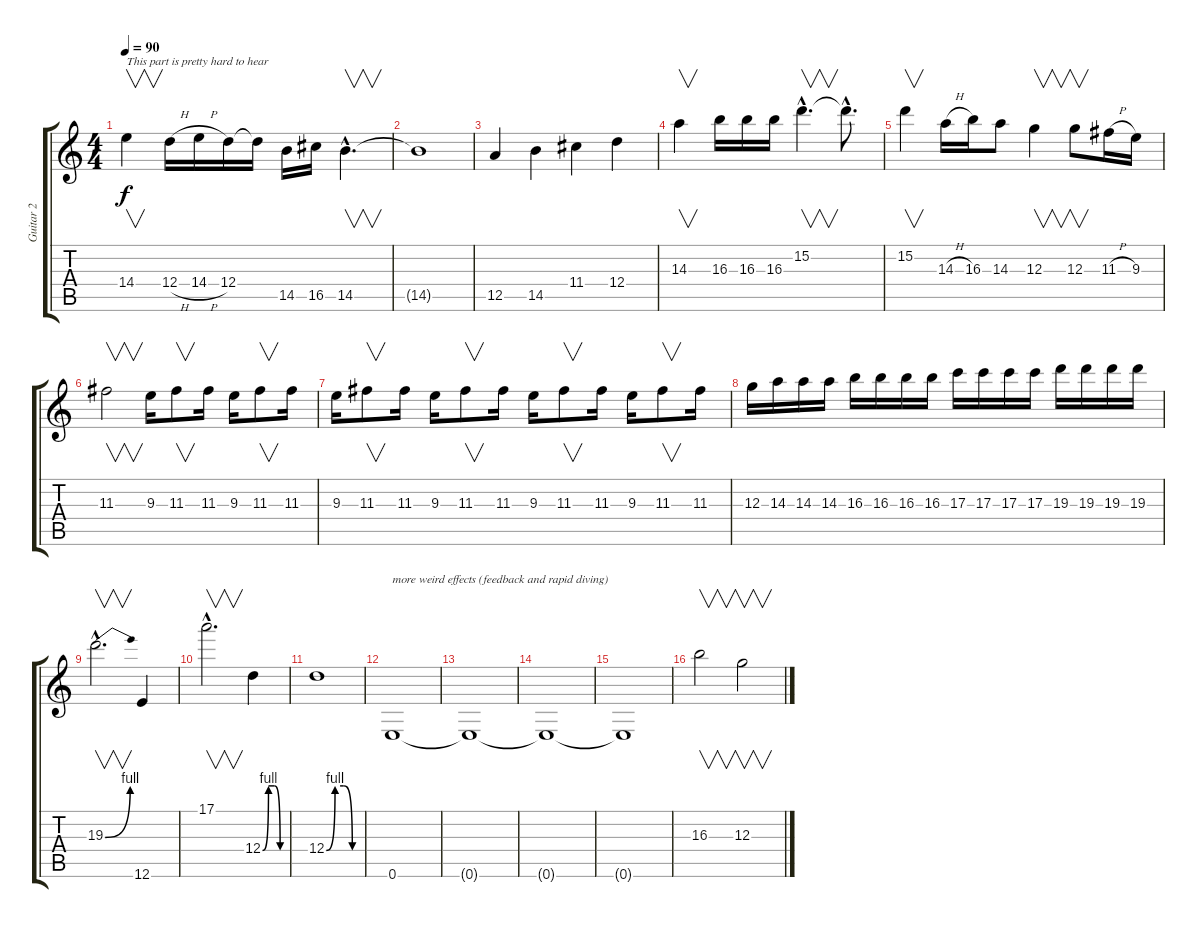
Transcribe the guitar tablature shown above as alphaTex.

\track ("Guitar 2" "Guitar 2") {instrument distortionguitar}
\staff {score tabs}
\tuning (E4 B3 G3 D3 A2 E2) {hide}
\ts (4 4)
\tempo 90
\clef g2
\ks c
14.4.4{v txt "This part is pretty hard to hear" dy f} 12.4{h}.16 14.4{h}.16 12.4.16 12.4{t}.16 14.5.16 16.5.16 14.5{hac}.4{v d} |
14.5{t}.1 |
12.5.4 14.5.4 11.4.4 12.4.4 |
14.3.4{v} 16.3.16 16.3.16 16.3.16 15.2{hac}.4{v d} 15.2{hac t}.8{d} |
15.2.4{v} 14.3{h}.16 16.3.16 14.3.8 12.3.4{v} 12.3.8{v} 11.3{h}.16 9.3.16 |
11.3.2{v} 9.3.16 11.3.8{v} 11.3.16 9.3.16 11.3.8{v} 11.3.16 |
9.3.16 11.3.8{v} 11.3.16 9.3.16 11.3.8{v} 11.3.16 9.3.16 11.3.8{v} 11.3.16 9.3.16 11.3.8{v} 11.3.16 |
12.3.16 14.3.16 14.3.16 14.3.16 16.3.16 16.3.16 16.3.16 16.3.16 17.3.16 17.3.16 17.3.16 17.3.16 19.3.16 19.3.16 19.3.16 19.3.16 |
19.3{be (bend 0 0 60 4) hac}.2{v d} 12.6.4 |
17.1{hac}.2{v d} 12.4{be (custom 0 0 15 4 30 4 45 0 60 0)}.4 |
12.4{be (custom 0 0 15 4 30 4 45 0 60 0)}.1 |
0.6.1{txt "more weird effects (feedback and rapid diving)"} |
0.6{t}.1 |
0.6{t}.1 |
0.6{t}.1 |
16.3.2{v} 12.3.2{v}
